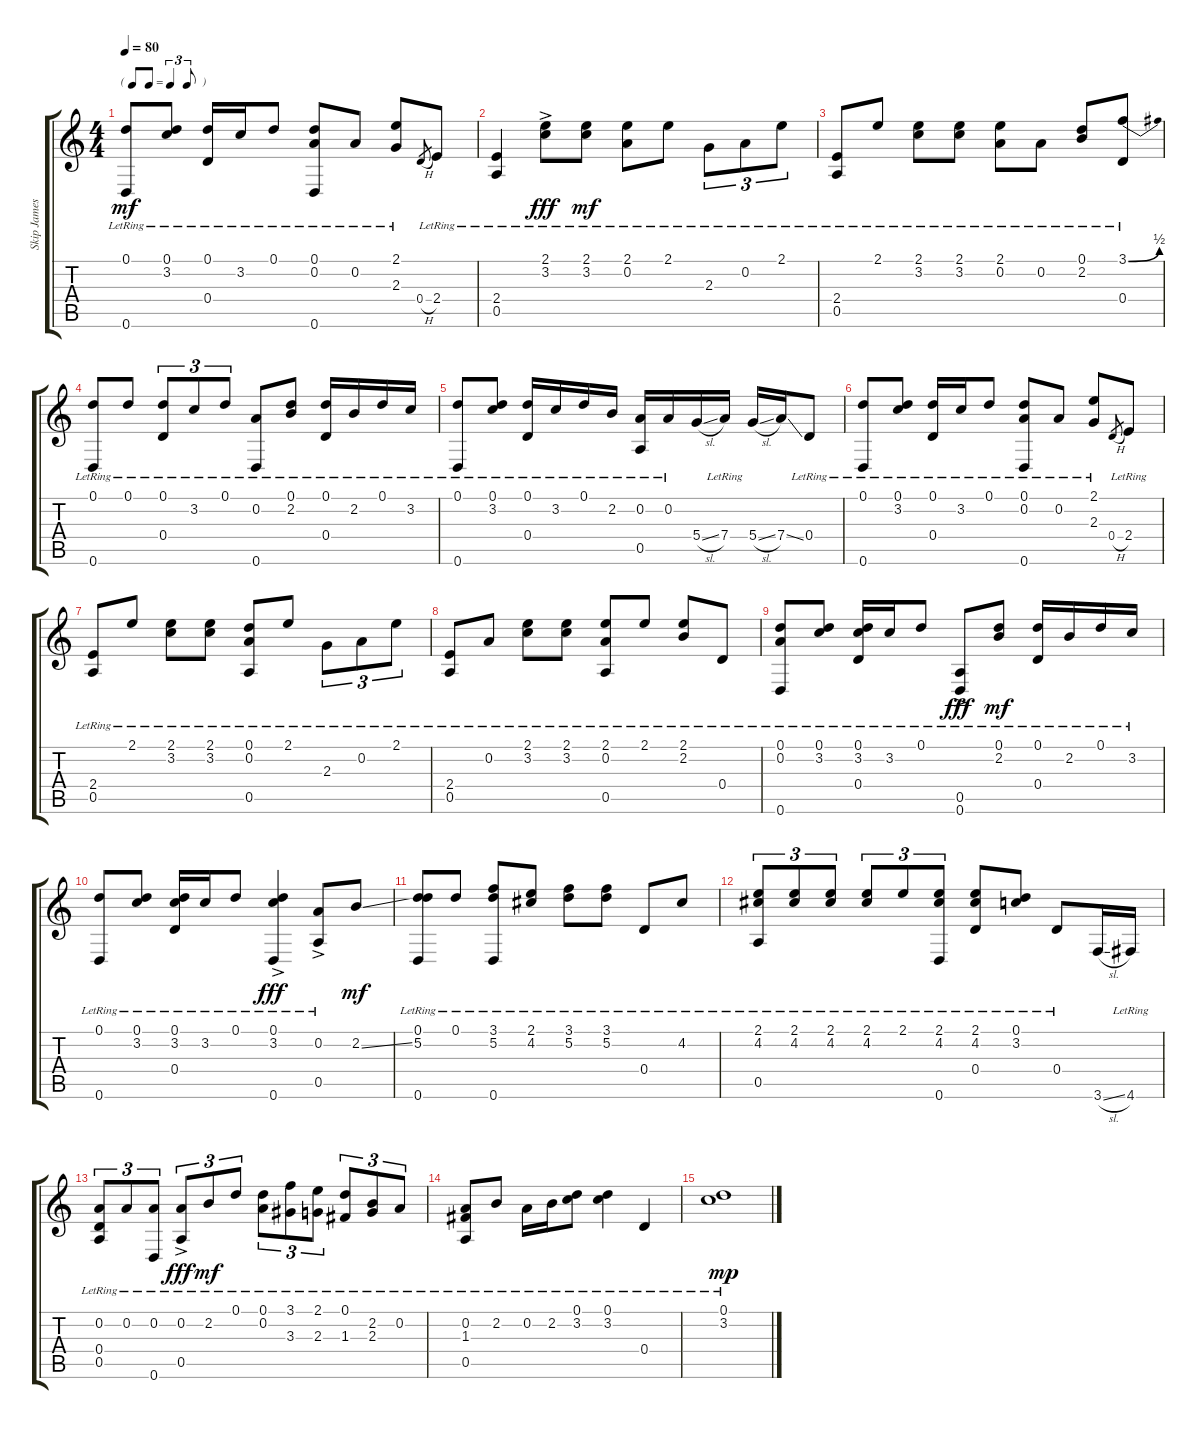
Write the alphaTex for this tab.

\track ("Skip James" "Skip James") {instrument acousticguitarsteel}
\staff {score tabs}
\tuning (D4 A3 F3 D3 A2 D2) {hide}
\ts (4 4)
\tf triplet8th
\tempo 80
\clef g2
\ks c
(0.1{lr} 0.6{lr}).8{dy mf} (0.1{lr} 3.2{lr}).8 (0.1{lr} 0.4{lr}).16 3.2{lr}.16 0.1{lr}.8 (0.1{lr} 0.2{lr} 0.6{lr}).8 0.2{lr}.8 (2.1{lr} 2.3{lr}).8 0.4{h}.8{gr} 2.4{lr}.8 |
\section ("" "")
(2.4{lr} 0.5{lr}).4 (2.1{ac lr} 3.2{ac lr}).8{dy fff} (2.1{lr} 3.2{lr}).8{dy mf} (2.1{lr} 0.2{lr}).8 2.1{lr}.8 2.3{lr}.8{tu (3 2)} 0.2{lr}.8{tu (3 2)} 2.1{lr}.8{tu (3 2)} |
(2.4{lr} 0.5{lr}).8 2.1{lr}.8 (2.1{lr} 3.2{lr}).8 (2.1{lr} 3.2{lr}).8 (2.1{lr} 0.2{lr}).8 0.2{lr}.8 (0.1{lr} 2.2{lr}).8 (3.1{be (bend 0 0 60 2)} 0.4{lr}).8 |
(0.1{lr} 0.6{lr}).8 0.1{lr}.8 (0.1{lr} 0.4{lr}).8{tu (3 2)} 3.2{lr}.8{tu (3 2)} 0.1{lr}.8{tu (3 2)} (0.2{lr} 0.6{lr}).8 (0.1{lr} 2.2{lr}).8 (0.1{lr} 0.4{lr}).16 2.2{lr}.16 0.1{lr}.16 3.2{lr}.16 |
(0.1{lr} 0.6{lr}).8 (0.1{lr} 3.2{lr}).8 (0.1{lr} 0.4{lr}).16 3.2{lr}.16 0.1{lr}.16 2.2{lr}.16 (0.2{lr} 0.5{lr}).16 0.2{lr}.16 5.4{sl}.16 7.4{lr}.16 5.4{sl}.16 7.4{ss}.16 0.4{lr}.8 |
(0.1{lr} 0.6{lr}).8 (0.1{lr} 3.2{lr}).8 (0.1{lr} 0.4{lr}).16 3.2{lr}.16 0.1{lr}.8 (0.1{lr} 0.2{lr} 0.6{lr}).8 0.2{lr}.8 (2.1{lr} 2.3{lr}).8 0.4{h}.8{gr} 2.4{lr}.8 |
(2.4{lr} 0.5{lr}).8 2.1{lr}.8 (2.1{lr} 3.2{lr}).8 (2.1{lr} 3.2{lr}).8 (0.1{lr} 0.2{lr} 0.5{lr}).8 2.1{lr}.8 2.3{lr}.8{tu (3 2)} 0.2{lr}.8{tu (3 2)} 2.1{lr}.8{tu (3 2)} |
(2.4{lr} 0.5{lr}).8 0.2{lr}.8 (2.1{lr} 3.2{lr}).8 (2.1{lr} 3.2{lr}).8 (2.1{lr} 0.2{lr} 0.5{lr}).8 2.1{lr}.8 (2.1{lr} 2.2{lr}).8 0.4{lr}.8 |
(0.1{lr} 0.2{lr} 0.6{lr}).8 (0.1{lr} 3.2{lr}).8 (0.1{lr} 3.2{lr} 0.4{lr}).16 3.2{lr}.16 0.1{lr}.8 (0.5{ac lr} 0.6{ac lr}).8{dy fff} (0.1{lr} 2.2{lr}).8{dy mf} (0.1{lr} 0.4{lr}).16 2.2{lr}.16 0.1{lr}.16 3.2{lr}.16 |
(0.1{lr} 0.6{lr}).8 (0.1{lr} 3.2{lr}).8 (0.1{lr} 3.2{lr} 0.4{lr}).16 3.2{lr}.16 0.1{lr}.8 (0.1{ac lr} 3.2{ac lr} 0.6{ac lr}).4{dy fff} (0.2{ac lr} 0.5{ac lr}).8 2.2{ss}.8{dy mf} |
\section ("" "")
(0.1{lr} 5.2{lr} 0.6{lr}).8 0.1{lr}.8 (3.1{lr} 5.2{lr} 0.6{lr}).8 (2.1{lr} 4.2{lr}).8 (3.1{lr} 5.2{lr}).8 (3.1{lr} 5.2{lr}).8 0.4{lr}.8 4.2{lr}.8 |
(2.1{lr} 4.2{lr} 0.5{lr}).8{tu (3 2)} (2.1{lr} 4.2{lr}).8{tu (3 2)} (2.1{lr} 4.2{lr}).8{tu (3 2)} (2.1{lr} 4.2{lr}).8{tu (3 2)} 2.1{lr}.8{tu (3 2)} (2.1{lr} 4.2{lr} 0.6{lr}).8{tu (3 2)} (2.1{lr} 4.2{lr} 0.4{lr}).8 (0.1{lr} 3.2{lr}).8 0.4{lr}.8 3.6{sl}.16 4.6{lr}.16 |
(0.2{lr} 0.4{lr} 0.5{lr}).8{tu (3 2)} 0.2{lr}.8{tu (3 2)} (0.2{lr} 0.6{lr}).8{tu (3 2)} (0.2{ac lr} 0.5{ac lr}).8{tu (3 2) dy fff} 2.2{lr}.8{tu (3 2) dy mf} 0.1{lr}.8{tu (3 2)} (0.1{lr} 0.2{lr}).8{tu (3 2)} (3.1{lr} 3.3{lr}).8{tu (3 2)} (2.1{lr} 2.3{lr}).8{tu (3 2)} (0.1{lr} 1.3{lr}).8{tu (3 2)} (2.2{lr} 2.3{lr}).8{tu (3 2)} 0.2{lr}.8{tu (3 2)} |
(0.2{lr} 1.3{lr} 0.5{lr}).8 2.2{lr}.8 0.2{lr}.16 2.2{lr}.16 (0.1{lr} 3.2{lr}).8 (0.1{lr} 3.2{lr}).4 0.4{lr}.4 |
(0.1{lr} 3.2{lr}).1{dy mp}
